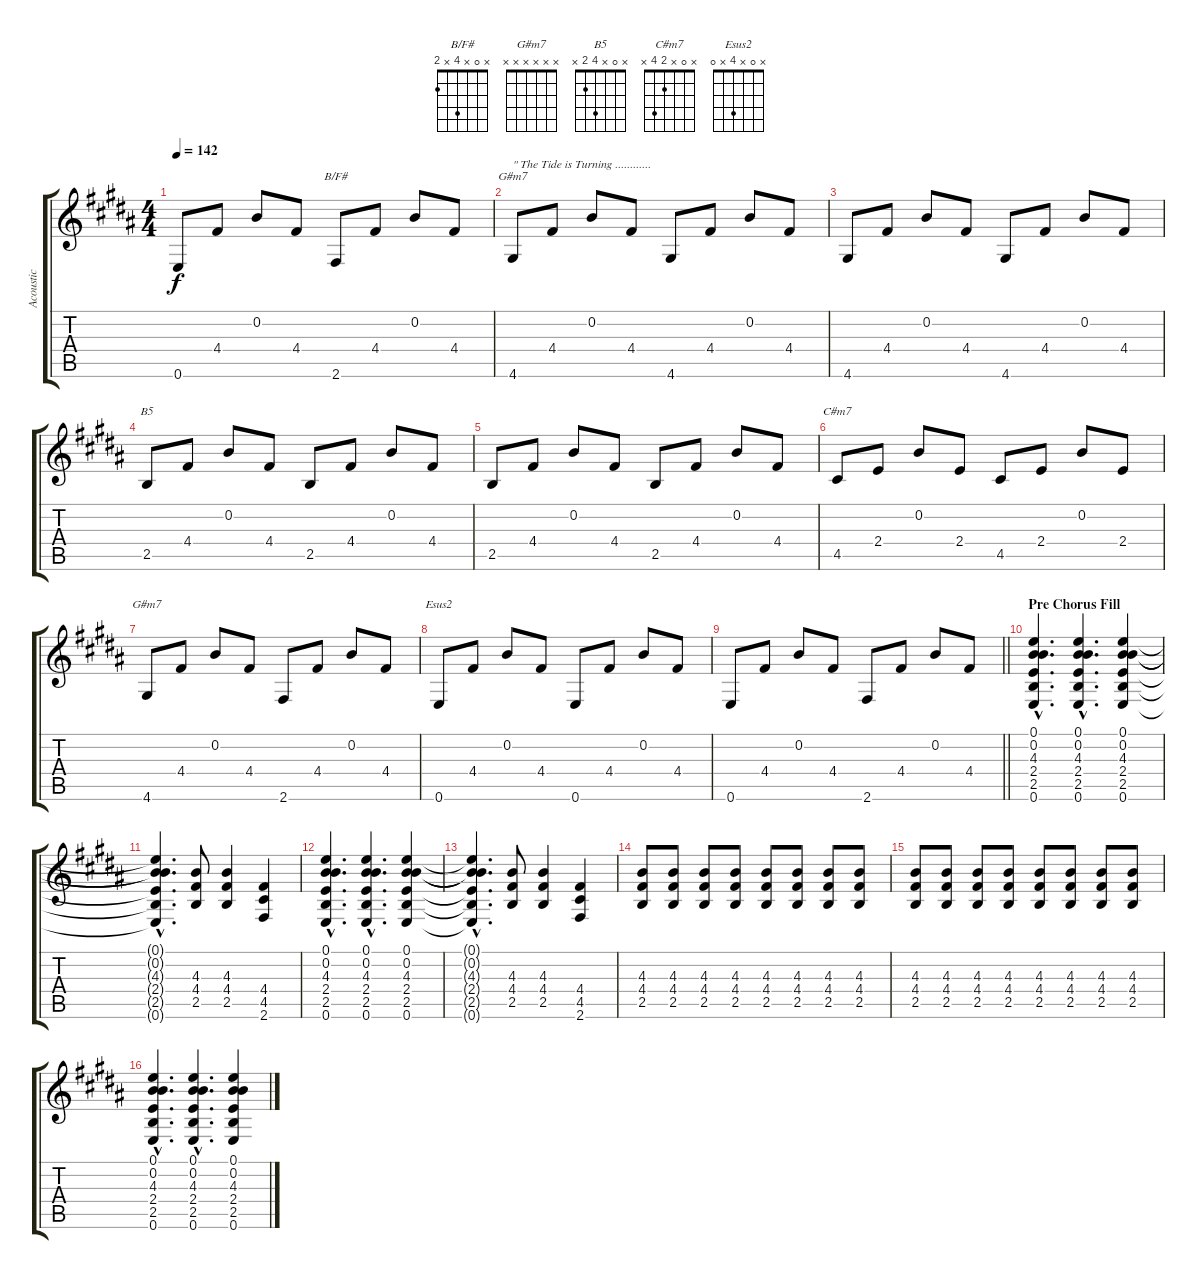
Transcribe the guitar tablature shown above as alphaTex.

\track ("Acoustic" "Acoustic") {instrument acousticguitarsteel}
\staff {score tabs}
\tuning (E4 B3 G3 D3 A2 E2) {hide}
\chord ("B/F#" x 0 x 4 x 2)
\chord ("G#m7" x 0 x 4 x 4)
\chord ("B5" x 0 x 4 2 x)
\chord ("C#m7" x 0 x 2 4 x)
\chord ("G#m7" x x x x x x)
\chord ("Esus2" x 0 x 4 x 0)
\ts (4 4)
\tempo 142
\clef g2
\ks b
0.6.8{dy f} 4.4.8 0.2.8 4.4.8 2.6.8{ch "B/F#"} 4.4.8 0.2.8 4.4.8 |
4.6.8{ch "G#m7" txt "\" The Tide is Turning ............"} 4.4.8 0.2.8 4.4.8 4.6.8 4.4.8 0.2.8 4.4.8 |
4.6.8 4.4.8 0.2.8 4.4.8 4.6.8 4.4.8 0.2.8 4.4.8 |
2.5.8{ch "B5"} 4.4.8 0.2.8 4.4.8 2.5.8 4.4.8 0.2.8 4.4.8 |
2.5.8 4.4.8 0.2.8 4.4.8 2.5.8 4.4.8 0.2.8 4.4.8 |
4.5.8{ch "C#m7"} 2.4.8 0.2.8 2.4.8 4.5.8 2.4.8 0.2.8 2.4.8 |
4.6.8{ch "G#m7"} 4.4.8 0.2.8 4.4.8 2.6.8 4.4.8 0.2.8 4.4.8 |
0.6.8{ch "Esus2"} 4.4.8 0.2.8 4.4.8 0.6.8 4.4.8 0.2.8 4.4.8 |
\barLineRight lightlight
0.6.8 4.4.8 0.2.8 4.4.8 2.6.8 4.4.8 0.2.8 4.4.8 |
\section ("" "Pre Chorus Fill")
(0.1{hac} 0.2{hac} 4.3{hac} 2.4{hac} 2.5{hac} 0.6{hac}).4{d} (0.1{hac} 0.2{hac} 4.3{hac} 2.4{hac} 2.5{hac} 0.6{hac}).4{d} (0.1 0.2 4.3 2.4 2.5 0.6).4 |
(0.1{hac t} 0.2{hac t} 4.3{hac t} 2.4{hac t} 2.5{hac t} 0.6{hac t}).4{d} (4.3 4.4 2.5).8 (4.3 4.4 2.5).4 (4.4 4.5 2.6).4 |
(0.1{hac} 0.2{hac} 4.3{hac} 2.4{hac} 2.5{hac} 0.6{hac}).4{d} (0.1{hac} 0.2{hac} 4.3{hac} 2.4{hac} 2.5{hac} 0.6{hac}).4{d} (0.1 0.2 4.3 2.4 2.5 0.6).4 |
(0.1{hac t} 0.2{hac t} 4.3{hac t} 2.4{hac t} 2.5{hac t} 0.6{hac t}).4{d} (4.3 4.4 2.5).8 (4.3 4.4 2.5).4 (4.4 4.5 2.6).4 |
(4.3 4.4 2.5).8 (4.3 4.4 2.5).8 (4.3 4.4 2.5).8 (4.3 4.4 2.5).8 (4.3 4.4 2.5).8 (4.3 4.4 2.5).8 (4.3 4.4 2.5).8 (4.3 4.4 2.5).8 |
(4.3 4.4 2.5).8 (4.3 4.4 2.5).8 (4.3 4.4 2.5).8 (4.3 4.4 2.5).8 (4.3 4.4 2.5).8 (4.3 4.4 2.5).8 (4.3 4.4 2.5).8 (4.3 4.4 2.5).8 |
(0.1{hac} 0.2{hac} 4.3{hac} 2.4{hac} 2.5{hac} 0.6{hac}).4{d} (0.1{hac} 0.2{hac} 4.3{hac} 2.4{hac} 2.5{hac} 0.6{hac}).4{d} (0.1 0.2 4.3 2.4 2.5 0.6).4
